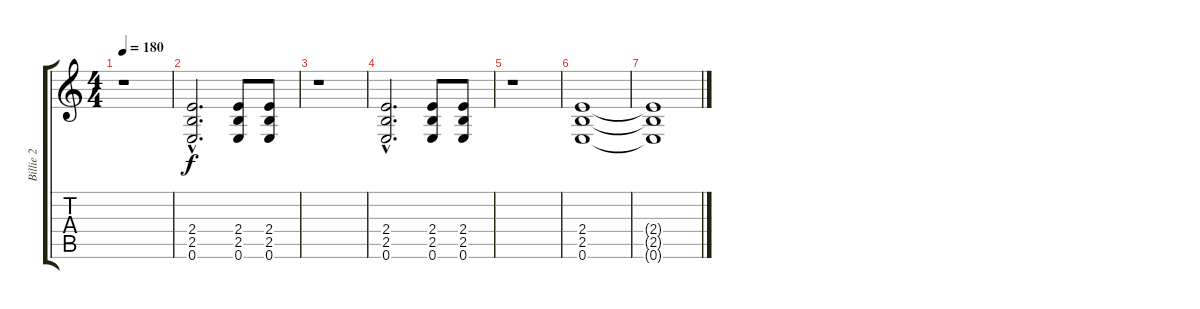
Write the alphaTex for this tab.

\track ("Billie 2" "Billie 2") {instrument overdrivenguitar}
\staff {score tabs}
\tuning (E4 B3 G3 D3 A2 E2) {hide}
\ts (4 4)
\tempo 180
\clef g2
\ks c
r.1{dy f} |
(2.4{hac} 2.5{hac} 0.6{hac}).2{d} (2.4 2.5 0.6).8 (2.4 2.5 0.6).8 |
r.1 |
(2.4{hac} 2.5{hac} 0.6{hac}).2{d} (2.4 2.5 0.6).8 (2.4 2.5 0.6).8 |
r.1 |
(2.4 2.5 0.6).1 |
(2.4{t} 2.5{t} 0.6{t}).1
